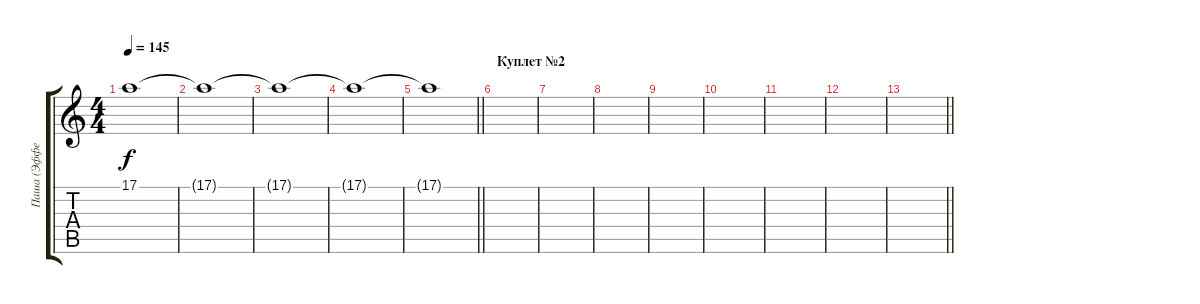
\track ("Паша (Эффект)" "Паша (Эффе") {instrument pad4choir}
\staff {score tabs}
\tuning (E4 B3 G3 D3 A2 E2) {hide}
\ts (4 4)
\tempo 145
\clef g2
\ks c
17.1{t}.1{dy f} |
17.1{t}.1 |
17.1{t}.1 |
17.1{t}.1 |
\barLineRight lightlight
17.1{t}.1 |
\section ("" "Куплет №2")
|
|
|
|
|
|
|
\barLineRight lightlight
